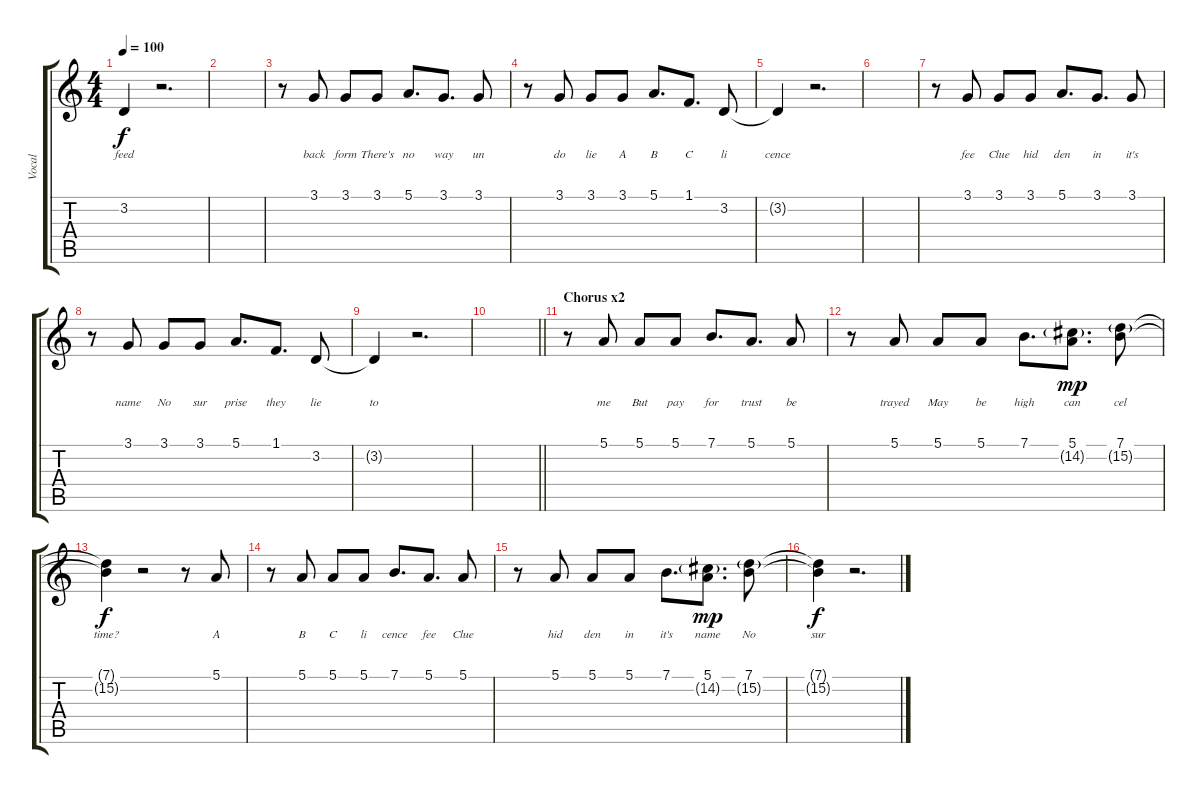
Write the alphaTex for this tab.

\track ("Vocal" "Vocal") {instrument acousticgrandpiano}
\staff {score tabs}
\tuning (E4 B3 G3 D3 A2 E2) {hide}
\ts (4 4)
\tempo 100
\clef g2
\ks c
3.2{t}.4{lyrics (0 "feed") lyrics (1 "") lyrics (2 "") lyrics (3 "") lyrics (4 "") dy f} r.2{d} |
|
r.8 3.1.8{lyrics (0 "back") lyrics (1 "") lyrics (2 "") lyrics (3 "") lyrics (4 "")} 3.1.8{lyrics (0 "form") lyrics (1 "") lyrics (2 "") lyrics (3 "") lyrics (4 "")} 3.1.8{lyrics (0 "There's") lyrics (1 "") lyrics (2 "") lyrics (3 "") lyrics (4 "")} 5.1.8{d lyrics (0 "no") lyrics (1 "") lyrics (2 "") lyrics (3 "") lyrics (4 "")} 3.1.8{d lyrics (0 "way") lyrics (1 "") lyrics (2 "") lyrics (3 "") lyrics (4 "")} 3.1.8{lyrics (0 "un") lyrics (1 "") lyrics (2 "") lyrics (3 "") lyrics (4 "")} |
r.8 3.1.8{lyrics (0 "do") lyrics (1 "") lyrics (2 "") lyrics (3 "") lyrics (4 "")} 3.1.8{lyrics (0 "lie") lyrics (1 "") lyrics (2 "") lyrics (3 "") lyrics (4 "")} 3.1.8{lyrics (0 "A") lyrics (1 "") lyrics (2 "") lyrics (3 "") lyrics (4 "")} 5.1.8{d lyrics (0 "B") lyrics (1 "") lyrics (2 "") lyrics (3 "") lyrics (4 "")} 1.1.8{d lyrics (0 "C") lyrics (1 "") lyrics (2 "") lyrics (3 "") lyrics (4 "")} 3.2.8{lyrics (0 "li") lyrics (1 "") lyrics (2 "") lyrics (3 "") lyrics (4 "")} |
3.2{t}.4{lyrics (0 "cence") lyrics (1 "") lyrics (2 "") lyrics (3 "") lyrics (4 "")} r.2{d} |
|
r.8 3.1.8{lyrics (0 "fee") lyrics (1 "") lyrics (2 "") lyrics (3 "") lyrics (4 "")} 3.1.8{lyrics (0 "Clue") lyrics (1 "") lyrics (2 "") lyrics (3 "") lyrics (4 "")} 3.1.8{lyrics (0 "hid") lyrics (1 "") lyrics (2 "") lyrics (3 "") lyrics (4 "")} 5.1.8{d lyrics (0 "den") lyrics (1 "") lyrics (2 "") lyrics (3 "") lyrics (4 "")} 3.1.8{d lyrics (0 "in") lyrics (1 "") lyrics (2 "") lyrics (3 "") lyrics (4 "")} 3.1.8{lyrics (0 "it's") lyrics (1 "") lyrics (2 "") lyrics (3 "") lyrics (4 "")} |
r.8 3.1.8{lyrics (0 "name") lyrics (1 "") lyrics (2 "") lyrics (3 "") lyrics (4 "")} 3.1.8{lyrics (0 "No") lyrics (1 "") lyrics (2 "") lyrics (3 "") lyrics (4 "")} 3.1.8{lyrics (0 "sur") lyrics (1 "") lyrics (2 "") lyrics (3 "") lyrics (4 "")} 5.1.8{d lyrics (0 "prise") lyrics (1 "") lyrics (2 "") lyrics (3 "") lyrics (4 "")} 1.1.8{d lyrics (0 "they") lyrics (1 "") lyrics (2 "") lyrics (3 "") lyrics (4 "")} 3.2.8{lyrics (0 "lie") lyrics (1 "") lyrics (2 "") lyrics (3 "") lyrics (4 "")} |
3.2{t}.4{lyrics (0 "to") lyrics (1 "") lyrics (2 "") lyrics (3 "") lyrics (4 "")} r.2{d} |
\barLineRight lightlight
|
\section ("" "Chorus x2")
r.8 5.1.8{lyrics (0 "me") lyrics (1 "") lyrics (2 "") lyrics (3 "") lyrics (4 "")} 5.1.8{lyrics (0 "But") lyrics (1 "") lyrics (2 "") lyrics (3 "") lyrics (4 "")} 5.1.8{lyrics (0 "pay") lyrics (1 "") lyrics (2 "") lyrics (3 "") lyrics (4 "")} 7.1.8{d lyrics (0 "for") lyrics (1 "") lyrics (2 "") lyrics (3 "") lyrics (4 "")} 5.1.8{d lyrics (0 "trust") lyrics (1 "") lyrics (2 "") lyrics (3 "") lyrics (4 "")} 5.1.8{lyrics (0 "be") lyrics (1 "") lyrics (2 "") lyrics (3 "") lyrics (4 "")} |
r.8 5.1.8{lyrics (0 "trayed") lyrics (1 "") lyrics (2 "") lyrics (3 "") lyrics (4 "")} 5.1.8{lyrics (0 "May") lyrics (1 "") lyrics (2 "") lyrics (3 "") lyrics (4 "")} 5.1.8{lyrics (0 "be") lyrics (1 "") lyrics (2 "") lyrics (3 "") lyrics (4 "")} 7.1.8{d lyrics (0 "high") lyrics (1 "") lyrics (2 "") lyrics (3 "") lyrics (4 "")} (5.1 14.2{g}).8{d lyrics (0 "can") lyrics (1 "") lyrics (2 "") lyrics (3 "") lyrics (4 "") dy mp} (7.1 15.2{g}).8{lyrics (0 "cel") lyrics (1 "") lyrics (2 "") lyrics (3 "") lyrics (4 "")} |
(7.1{t} 15.2{t}).4{lyrics (0 "time?") lyrics (1 "") lyrics (2 "") lyrics (3 "") lyrics (4 "") dy f} r.2 r.8 5.1.8{lyrics (0 "A") lyrics (1 "") lyrics (2 "") lyrics (3 "") lyrics (4 "")} |
r.8 5.1.8{lyrics (0 "B") lyrics (1 "") lyrics (2 "") lyrics (3 "") lyrics (4 "")} 5.1.8{lyrics (0 "C") lyrics (1 "") lyrics (2 "") lyrics (3 "") lyrics (4 "")} 5.1.8{lyrics (0 "li") lyrics (1 "") lyrics (2 "") lyrics (3 "") lyrics (4 "")} 7.1.8{d lyrics (0 "cence") lyrics (1 "") lyrics (2 "") lyrics (3 "") lyrics (4 "")} 5.1.8{d lyrics (0 "fee") lyrics (1 "") lyrics (2 "") lyrics (3 "") lyrics (4 "")} 5.1.8{lyrics (0 "Clue") lyrics (1 "") lyrics (2 "") lyrics (3 "") lyrics (4 "")} |
r.8 5.1.8{lyrics (0 "hid") lyrics (1 "") lyrics (2 "") lyrics (3 "") lyrics (4 "")} 5.1.8{lyrics (0 "den") lyrics (1 "") lyrics (2 "") lyrics (3 "") lyrics (4 "")} 5.1.8{lyrics (0 "in") lyrics (1 "") lyrics (2 "") lyrics (3 "") lyrics (4 "")} 7.1.8{d lyrics (0 "it's") lyrics (1 "") lyrics (2 "") lyrics (3 "") lyrics (4 "")} (5.1 14.2{g}).8{d lyrics (0 "name") lyrics (1 "") lyrics (2 "") lyrics (3 "") lyrics (4 "") dy mp} (7.1 15.2{g}).8{lyrics (0 "No") lyrics (1 "") lyrics (2 "") lyrics (3 "") lyrics (4 "")} |
(7.1{t} 15.2{t}).4{lyrics (0 "sur") lyrics (1 "") lyrics (2 "") lyrics (3 "") lyrics (4 "") dy f} r.2{d}
